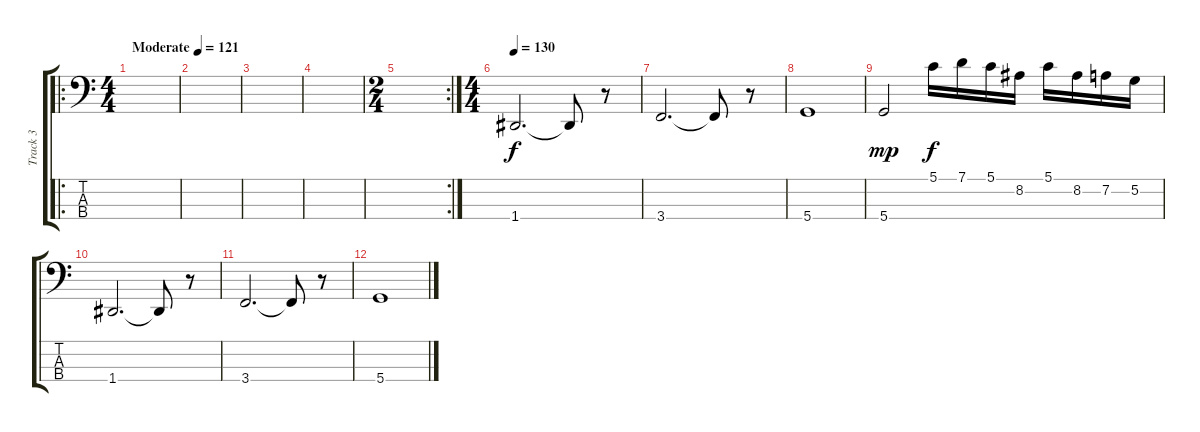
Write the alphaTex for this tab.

\track ("Track 3" "Track 3") {instrument electricbassfinger}
\staff {score tabs}
\tuning (G2 D2 A1 D1) {hide}
\ro
\ts (4 4)
\tempo (121 "Moderate")
\clef f4
\ks c
|
|
|
|
\rc 2
\ts (2 4)
|
\ts (4 4)
\tempo 130
1.4.2{d} 1.4{t}.8 r.8 |
3.4.2{d} 3.4{t}.8 r.8 |
5.4.1 |
5.4.2{dy mp} 5.1.16{dy f} 7.1.16 5.1.16 8.2.16 5.1.16 8.2.16 7.2.16 5.2.16 |
1.4.2{d} 1.4{t}.8 r.8 |
3.4.2{d} 3.4{t}.8 r.8 |
5.4.1
